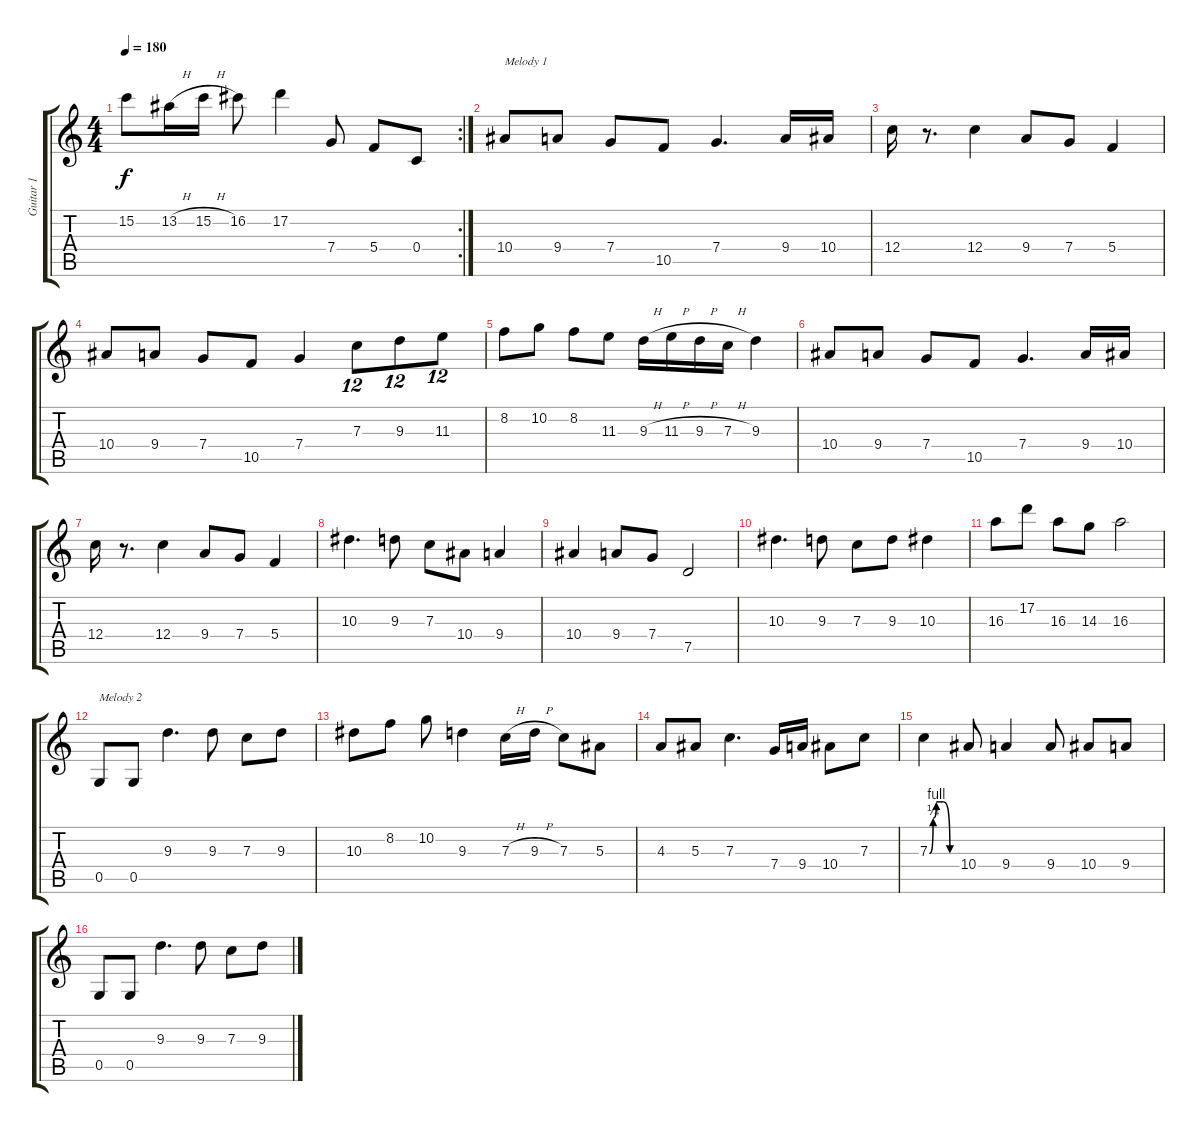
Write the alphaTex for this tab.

\track ("Guitar 1" "Guitar 1") {instrument acousticguitarnylon}
\staff {score tabs}
\tuning (D4 A3 F3 C3 G2 D2) {hide}
\rc 2
\ts (4 4)
\tempo 180
\clef g2
\ks c
15.2.8{dy f} 13.2{h}.16 15.2{h}.16 16.2.8 17.2.4 7.4.8 5.4.8 0.4.8 |
10.4.8{txt "Melody 1"} 9.4.8 7.4.8 10.5.8 7.4.4{d} 9.4.16 10.4.16 |
12.4.16 r.8{d} 12.4.4 9.4.8 7.4.8 5.4.4 |
10.4.8 9.4.8 7.4.8 10.5.8 7.4.4 7.3.8{tu (12 8)} 9.3.8{tu (12 8)} 11.3.8{tu (12 8)} |
8.2.8 10.2.8 8.2.8 11.3.8 9.3{h}.16 11.3{h}.16 9.3{h}.16 7.3{h}.16 9.3.4 |
10.4.8 9.4.8 7.4.8 10.5.8 7.4.4{d} 9.4.16 10.4.16 |
12.4.16 r.8{d} 12.4.4 9.4.8 7.4.8 5.4.4 |
10.3.4{d} 9.3.8 7.3.8 10.4.8 9.4.4 |
10.4.4 9.4.8 7.4.8 7.5.2 |
10.3.4{d} 9.3.8 7.3.8 9.3.8 10.3.4 |
16.3.8 17.2.8 16.3.8 14.3.8 16.3.2 |
0.5.8{txt "Melody 2"} 0.5.8 9.3.4{d} 9.3.8 7.3.8 9.3.8 |
10.3.8 8.2.8 10.2.8 9.3.4 7.3{h}.16 9.3{h}.16 7.3.8 5.3.8 |
4.3.8 5.3.8 7.3.4{d} 7.4.16 9.4.16 10.4.8 7.3.8 |
7.3{be (custom 0 0 8 1 15 4 30 4 45 0 60 0)}.4 10.4.8 9.4.4 9.4.8 10.4.8 9.4.8 |
0.5.8 0.5.8 9.3.4{d} 9.3.8 7.3.8 9.3.8
